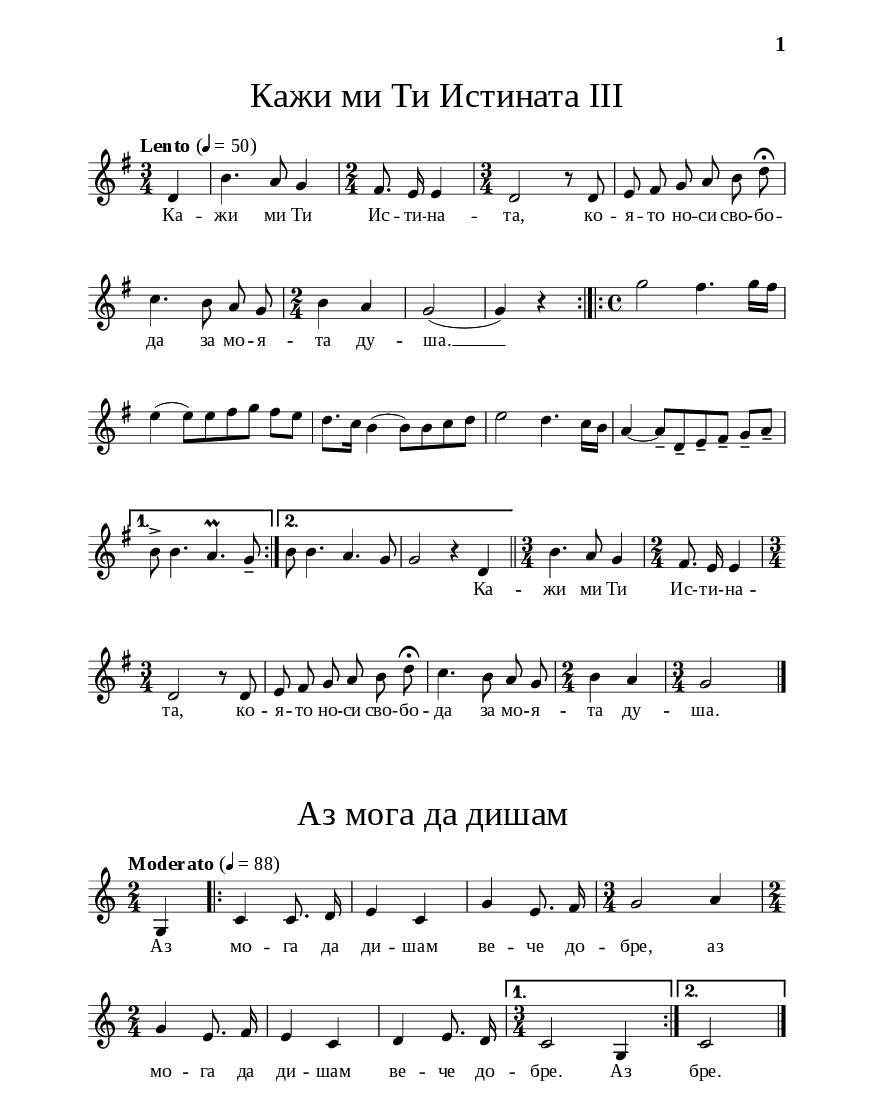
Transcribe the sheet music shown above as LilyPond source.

\version "2.24.3"

% include paper part and global functions
\include "include/globals.ily"

\bookpart {
  \label #'ref169_1
  \tocItem \markup "Кажи ми Ти Истината III"
  \include "include/bookpart-paper.ily"
  \score {
    \include "include/score-layout.ily"

    \new Voice \absolute {
      \clef treble
      \key g \major
      \time 3/4
      \tempoFunc "Lento" 4 "50"
      \autoBeamOff

      \partial 4
      d'4 | % 2
      b'4.  a'8  g'4 | % 3
      \time 2/4  | % 3
      fis'8.  e'16  e'4 | % 4
      \time 3/4  | % 4
      d'2 r8  d'8 | % 5
      e'8  fis'8  g'8  a'8
      b'8  d''8 ^\fermata \break | % 6
      c''4.  b'8  a'8  g'8 | % 7
      \time 2/4  | % 7
      b'4  a'4 | % 8
      g'2 ( | % 9
      g'4 ) r4 \bar ":|.|:"
      \repeat volta 2 {
        \time 4/4
        g''2  fis''4.  g''16 [
        fis''16 ] \break | % 11
        e''4 (  e''8 ) [  e''8
        fis''8  g''8 ]  fis''8 [  e''8 ] | % 12
        d''8. [  c''16 ]  b'4 (  b'8
        ) [  b'8  c''8  d''8 ] | % 13
        e''2  d''4.  c''16 [  b'16
        ] | % 14
        a'4 ~  a'8 -- [  d'8 --  e'8 --
        fis'8 -- ]  g'8 -- [  a'8 -- ] \break |
      }

      \alternative {
        {
          b'8 ->  b'4.  a'4.\prall g'8 --
        }
        {
          b'8  b'4.  a'4.  g'8
          g'2 r4  d'4 \bar "||"
        }
      }
      \time 3/4   b'4.  a'8  g'4 | \time 2/4
      fis'8.  e'16  e'4 \break \time 3/4  d'2 r8
      d'8  e'8  fis'8  g'8  a'8
      b'8  d''8 ^\fermata  c''4.  b'8
      a'8  g'8 | \time 2/4 b'4  a'4 | \time 3/4
      g'2 s4 \bar "|."
    }
    \addlyrics {
      Ка -- жи ми Ти Ис -- ти -- на -- та,
      ко -- я -- то но -- си "сво-" -- бо --
      да за мо -- я -- та ду -- ша. __ ""

      \skip1 \skip1 \skip1 \skip1 \skip1 \skip1 \skip1 \skip1
      \skip1 \skip1 \skip1 \skip1 \skip1 \skip1 \skip1 \skip1 \skip1
      \skip1 \skip1 \skip1


      Ка -- жи ми Ти "Ис-" -- "ти-" --
      на -- та, ко -- я -- то но -- си "сво-"
      -- бо -- да за мо -- я -- та ду --
      ша.}

      \header {
        title = \titleFunc #'ref_desc_16 "Кажи ми Ти Истината III" "Kaži mi Ti Istinata III"
      }

      \midi{}

    } % score
\markup \vspace #3

    \label #'ref171_2
    \tocItem \markup "Аз мога да дишам"

    \include "include/bookpart-paper.ily"
    \score {
      \include "include/score-layout.ily"

      \new Voice \absolute {
        \clef treble
        \key c \major
        \time 2/4
        \tempoFunc "Moderato" 4 "88"
        \autoBeamOff
        \partial 4
        g4 \repeat volta 2 {
          |
          c'4 c'8. d'16 | % 3
          e'4 c'4 | % 4
          g'4 e'8. f'16 | % 5
          \time 3/4  g'2 a'4 |  \break
          \time 2/4  g'4 e'8. f'16 | % 7
          e'4 c'4 | % 8
          d'4 e'8. d'16 | % 9
          \time 3/4
        }
        \alternative {
          {
            c'2 g4 |

          }
          {c'2 \bar "|."  }
        }
      }

      \addlyrics {
        Аз мо -- га
        да ди -- шам ве -- че до -- бре, аз мо -- га
        да ди -- шам ве -- че до -- бре. Аз  бре.}

        \header {
          title = \titleFunc #'ref_desc_14 "Аз мога да дишам " "Az moga da dišam"
        }

        \midi{}

      } % score



    } % bookpart

    % Più mosso
    %
